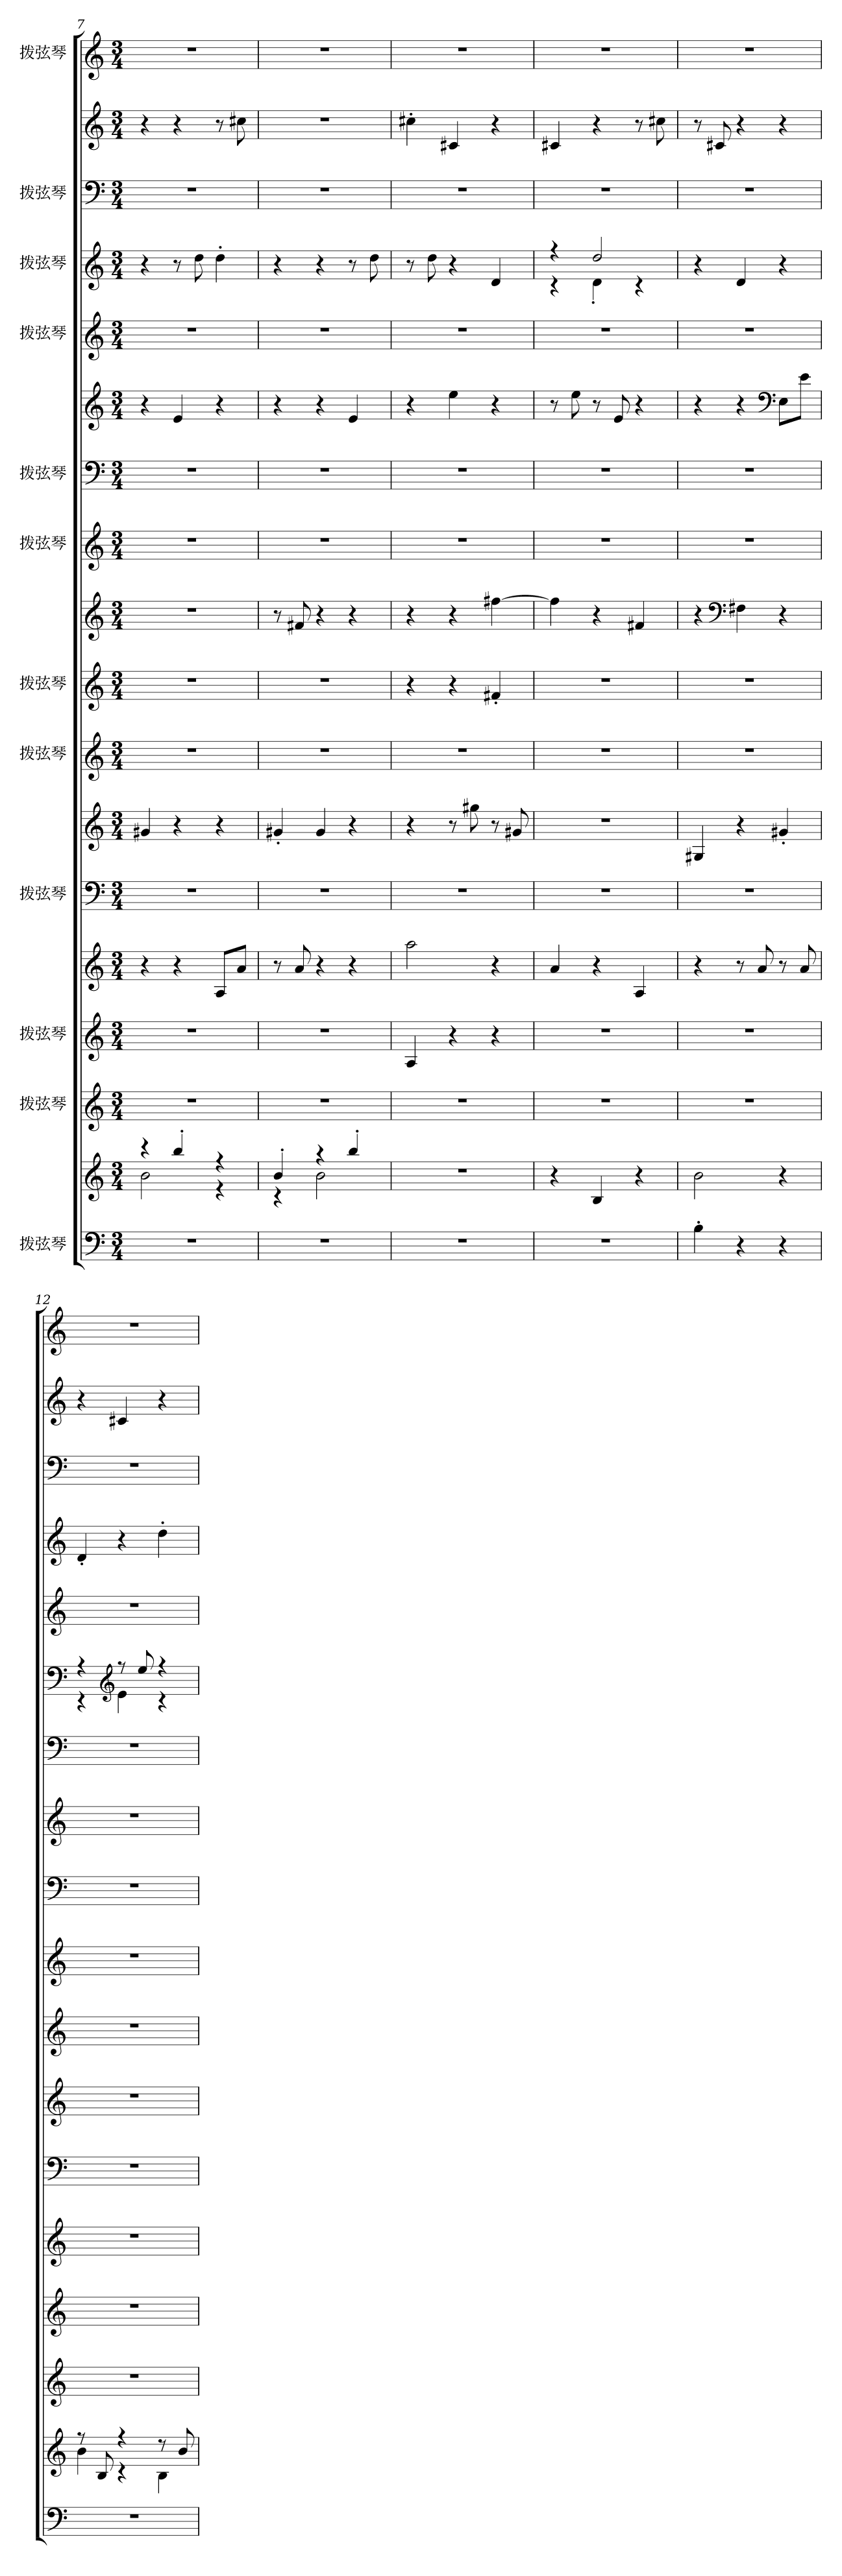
**kern	**kern	**kern	**kern	**kern	**kern	**kern	**kern	**kern	**kern	**kern	**kern	**kern	**kern	**kern	**kern	**kern	**kern
*part12	*part12	*part11	*part10	*part10	*part9	*part9	*part8	*part7	*part7	*part6	*part5	*part5	*part4	*part3	*part2	*part2	*part1
*staff18	*staff17	*staff16	*staff15	*staff14	*staff13	*staff12	*staff11	*staff10	*staff9	*staff8	*staff7	*staff6	*staff5	*staff4	*staff3	*staff2	*staff1
*I"拨弦琴	*	*I"拨弦琴	*I"拨弦琴	*	*I"拨弦琴	*	*I"拨弦琴	*I"拨弦琴	*	*I"拨弦琴	*I"拨弦琴	*	*I"拨弦琴	*I"拨弦琴	*I"拨弦琴	*	*I"拨弦琴
*clefF4	*clefG2	*clefG2	*clefG2	*clefG2	*clefF4	*clefG2	*clefG2	*clefG2	*clefG2	*clefG2	*clefF4	*clefG2	*clefG2	*clefG2	*clefF4	*clefG2	*clefG2
*k[]	*k[]	*k[]	*k[]	*k[]	*k[]	*k[]	*k[]	*k[]	*k[]	*k[]	*k[]	*k[]	*k[]	*k[]	*k[]	*k[]	*k[]
*M3/4	*M3/4	*M3/4	*M3/4	*M3/4	*M3/4	*M3/4	*M3/4	*M3/4	*M3/4	*M3/4	*M3/4	*M3/4	*M3/4	*M3/4	*M3/4	*M3/4	*M3/4
=7	=7	=7	=7	=7	=7	=7	=7	=7	=7	=7	=7	=7	=7	=7	=7	=7	=7
*	*^	*	*	*	*	*	*	*	*	*	*	*	*	*	*	*	*
2.r	4r	2b\	2.r	2.r	4r	2.r	4g#X/	2.r	2.r	2.r	2.r	2.r	4r	2.r	4r	2.r	4r	2.r
.	4bb'/	.	.	.	4r	.	4r	.	.	.	.	.	4e/	.	8r	.	4r	.
.	.	.	.	.	.	.	.	.	.	.	.	.	.	.	8dd\	.	.	.
.	4r	4r	.	.	8A/L	.	4r	.	.	.	.	.	4r	.	4dd'\	.	8r	.
.	.	.	.	.	8a/J	.	.	.	.	.	.	.	.	.	.	.	8cc#X\	.
=8	=8	=8	=8	=8	=8	=8	=8	=8	=8	=8	=8	=8	=8	=8	=8	=8	=8	=8
2.r	4b'/	4r	2.r	2.r	8r	2.r	4g#X'/	2.r	2.r	8r	2.r	2.r	4r	2.r	4r	2.r	2.r	2.r
.	.	.	.	.	8a/	.	.	.	.	8f#X/	.	.	.	.	.	.	.	.
.	4r	2b\	.	.	4r	.	4g#/	.	.	4r	.	.	4r	.	4r	.	.	.
.	4bb'/	.	.	.	4r	.	4r	.	.	4r	.	.	4e/	.	8r	.	.	.
.	.	.	.	.	.	.	.	.	.	.	.	.	.	.	8dd\	.	.	.
*	*v	*v	*	*	*	*	*	*	*	*	*	*	*	*	*	*	*	*
=9	=9	=9	=9	=9	=9	=9	=9	=9	=9	=9	=9	=9	=9	=9	=9	=9	=9
2.r	2.r	2.r	4A/	2aa\	2.r	4r	2.r	4r	4r	2.r	2.r	4r	2.r	8r	2.r	4cc#X'\	2.r
.	.	.	.	.	.	.	.	.	.	.	.	.	.	8dd\	.	.	.
.	.	.	4r	.	.	8r	.	4r	4r	.	.	4ee\	.	4r	.	4c#X/	.
.	.	.	.	.	.	8gg#X\	.	.	.	.	.	.	.	.	.	.	.
.	.	.	4r	4r	.	8r	.	4f#X'/	[4ff#X\	.	.	4r	.	4d/	.	4r	.
.	.	.	.	.	.	8g#X/	.	.	.	.	.	.	.	.	.	.	.
=10	=10	=10	=10	=10	=10	=10	=10	=10	=10	=10	=10	=10	=10	=10	=10	=10	=10
*	*	*	*	*	*	*	*	*	*	*	*	*	*	*^	*	*	*
2.r	4r	2.r	2.r	4a/	2.r	2.r	2.r	2.r	4ff#\]	2.r	2.r	8r	2.r	4r	4r	2.r	4c#X/	2.r
.	.	.	.	.	.	.	.	.	.	.	.	8ee\	.	.	.	.	.	.
.	4B/	.	.	4r	.	.	.	.	4r	.	.	8r	.	2dd/	4d'\	.	4r	.
.	.	.	.	.	.	.	.	.	.	.	.	8e/	.	.	.	.	.	.
.	4r	.	.	4A/	.	.	.	.	4f#X/	.	.	4r	.	.	4r	.	8r	.
.	.	.	.	.	.	.	.	.	.	.	.	.	.	.	.	.	8cc#X\	.
*	*	*	*	*	*	*	*	*	*	*	*	*	*	*v	*v	*	*	*
!!LO:PB:g=z
=11	=11	=11	=11	=11	=11	=11	=11	=11	=11	=11	=11	=11	=11	=11	=11	=11	=11
4B'\	2b\	2.r	2.r	4r	2.r	4G#X/	2.r	2.r	4r	2.r	2.r	4r	2.r	4r	2.r	8r	2.r
.	.	.	.	.	.	.	.	.	.	.	.	.	.	.	.	8c#X/	.
*	*	*	*	*	*	*	*	*	*clefF4	*	*	*	*	*	*	*	*
4r	.	.	.	8r	.	4r	.	.	4F#X\	.	.	4r	.	4d/	.	4r	.
.	.	.	.	8a/	.	.	.	.	.	.	.	.	.	.	.	.	.
*	*	*	*	*	*	*	*	*	*	*	*	*clefF4	*	*	*	*	*
4r	4r	.	.	8r	.	4g#X'/	.	.	4r	.	.	8E\L	.	4r	.	4r	.
.	.	.	.	8a/	.	.	.	.	.	.	.	8e\J	.	.	.	.	.
=12	=12	=12	=12	=12	=12	=12	=12	=12	=12	=12	=12	=12	=12	=12	=12	=12	=12
*	*^	*	*	*	*	*	*	*	*	*	*	*^	*	*	*	*	*
2.r	8r	4b\	2.r	2.r	2.r	2.r	2.r	2.r	2.r	2.r	2.r	2.r	4r	4r	2.r	4d'/	2.r	4r	2.r
.	8B/	.	.	.	.	.	.	.	.	.	.	.	.	.	.	.	.	.	.
*	*	*	*	*	*	*	*	*	*	*	*	*	*clefG2	*	*	*	*	*	*
.	4r	4r	.	.	.	.	.	.	.	.	.	.	8r	4e\	.	4r	.	4c#X/	.
.	.	.	.	.	.	.	.	.	.	.	.	.	8ee/	.	.	.	.	.	.
.	8r	4B\	.	.	.	.	.	.	.	.	.	.	4r	4r	.	4dd'\	.	4r	.
.	8b/	.	.	.	.	.	.	.	.	.	.	.	.	.	.	.	.	.	.
*	*v	*v	*	*	*	*	*	*	*	*	*	*	*v	*v	*	*	*	*	*
=	=	=	=	=	=	=	=	=	=	=	=	=	=	=	=	=	=
*-	*-	*-	*-	*-	*-	*-	*-	*-	*-	*-	*-	*-	*-	*-	*-	*-	*-
